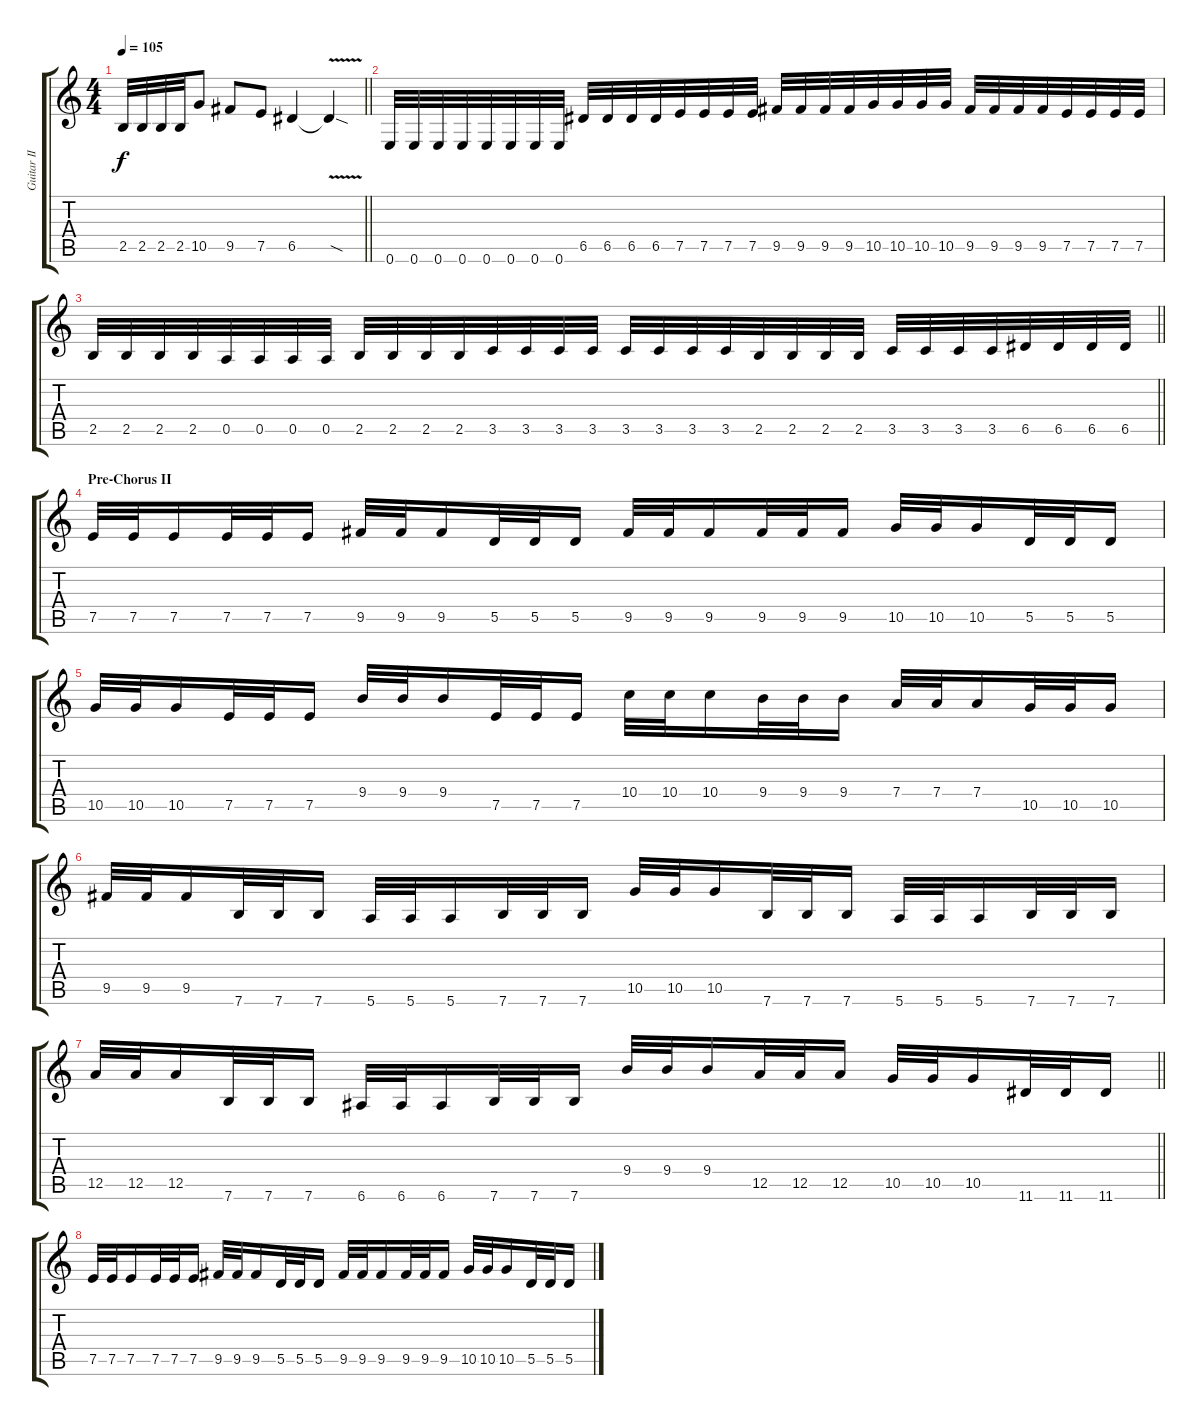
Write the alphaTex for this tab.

\track ("Guitar II" "Guitar II") {instrument distortionguitar}
\staff {score tabs}
\tuning (E4 B3 G3 D3 A2 E2) {hide}
\ts (4 4)
\tempo 105
\clef g2
\barLineRight lightlight
\ks c
2.5.32{dy f} 2.5.32 2.5.32 2.5.32 10.5.8 9.5.8 7.5.8 6.5.4 6.5{v sod t}.4 |
0.6.32 0.6.32 0.6.32 0.6.32 0.6.32 0.6.32 0.6.32 0.6.32 6.5.32 6.5.32 6.5.32 6.5.32 7.5.32 7.5.32 7.5.32 7.5.32 9.5.32 9.5.32 9.5.32 9.5.32 10.5.32 10.5.32 10.5.32 10.5.32 9.5.32 9.5.32 9.5.32 9.5.32 7.5.32 7.5.32 7.5.32 7.5.32 |
\barLineRight lightlight
2.5.32 2.5.32 2.5.32 2.5.32 0.5.32 0.5.32 0.5.32 0.5.32 2.5.32 2.5.32 2.5.32 2.5.32 3.5.32 3.5.32 3.5.32 3.5.32 3.5.32 3.5.32 3.5.32 3.5.32 2.5.32 2.5.32 2.5.32 2.5.32 3.5.32 3.5.32 3.5.32 3.5.32 6.5.32 6.5.32 6.5.32 6.5.32 |
\section ("" "Pre-Chorus II")
7.5.32 7.5.32 7.5.16 7.5.32 7.5.32 7.5.16 9.5.32 9.5.32 9.5.16 5.5.32 5.5.32 5.5.16 9.5.32 9.5.32 9.5.16 9.5.32 9.5.32 9.5.16 10.5.32 10.5.32 10.5.16 5.5.32 5.5.32 5.5.16 |
10.5.32 10.5.32 10.5.16 7.5.32 7.5.32 7.5.16 9.4.32 9.4.32 9.4.16 7.5.32 7.5.32 7.5.16 10.4.32 10.4.32 10.4.16 9.4.32 9.4.32 9.4.16 7.4.32 7.4.32 7.4.16 10.5.32 10.5.32 10.5.16 |
9.5.32 9.5.32 9.5.16 7.6.32 7.6.32 7.6.16 5.6.32 5.6.32 5.6.16 7.6.32 7.6.32 7.6.16 10.5.32 10.5.32 10.5.16 7.6.32 7.6.32 7.6.16 5.6.32 5.6.32 5.6.16 7.6.32 7.6.32 7.6.16 |
\barLineRight lightlight
12.5.32 12.5.32 12.5.16 7.6.32 7.6.32 7.6.16 6.6.32 6.6.32 6.6.16 7.6.32 7.6.32 7.6.16 9.4.32 9.4.32 9.4.16 12.5.32 12.5.32 12.5.16 10.5.32 10.5.32 10.5.16 11.6.32 11.6.32 11.6.16 |
7.5.32 7.5.32 7.5.16 7.5.32 7.5.32 7.5.16 9.5.32 9.5.32 9.5.16 5.5.32 5.5.32 5.5.16 9.5.32 9.5.32 9.5.16 9.5.32 9.5.32 9.5.16 10.5.32 10.5.32 10.5.16 5.5.32 5.5.32 5.5.16
